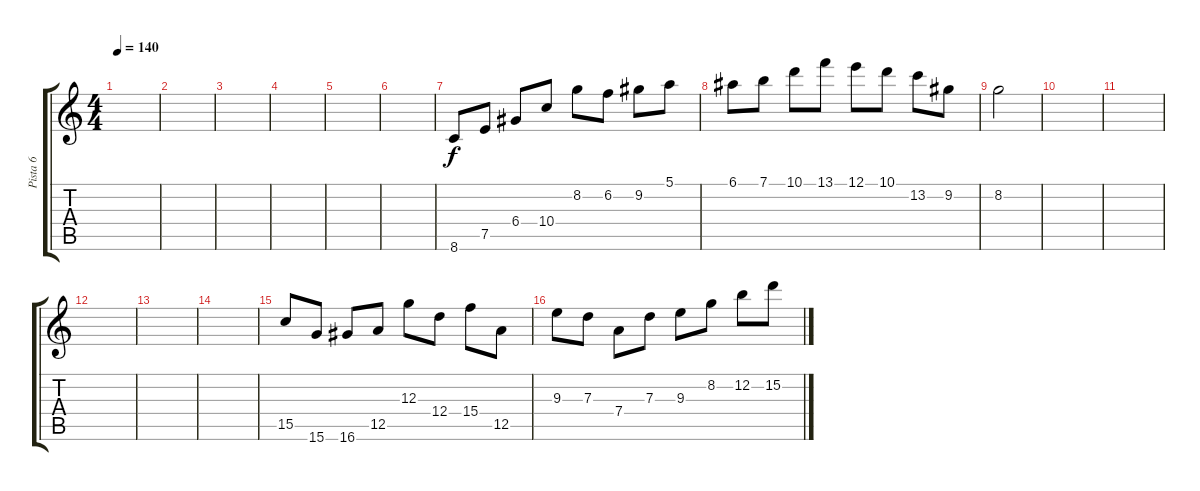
\track ("Pista 6" "Pista 6") {instrument distortionguitar}
\staff {score tabs}
\tuning (E4 B3 G3 D3 A2 E2) {hide}
\ts (4 4)
\tempo 140
\clef g2
\ks c
|
|
|
|
|
|
8.6.8 7.5.8 6.4.8 10.4.8 8.2.8 6.2.8 9.2.8 5.1.8 |
6.1.8 7.1.8 10.1.8 13.1.8 12.1.8 10.1.8 13.2.8 9.2.8 |
8.2.2 |
|
|
|
|
|
15.5.8 15.6.8 16.6.8 12.5.8 12.3.8 12.4.8 15.4.8 12.5.8 |
9.3.8 7.3.8 7.4.8 7.3.8 9.3.8 8.2.8 12.2.8 15.2.8
